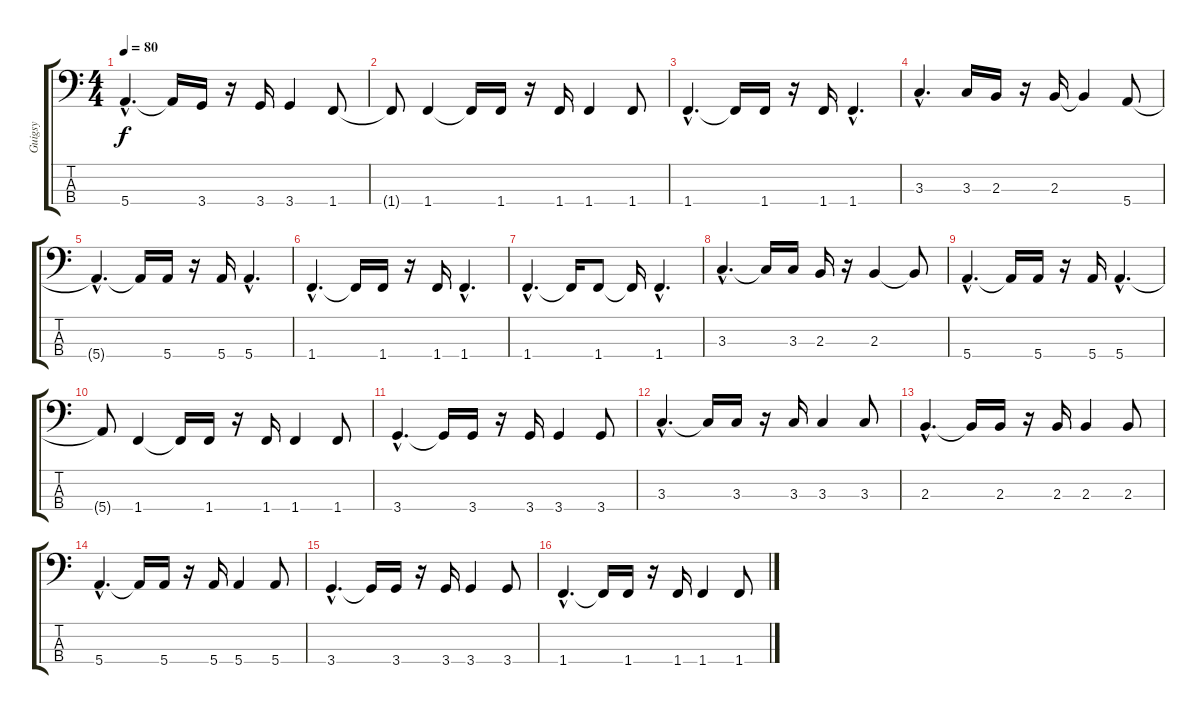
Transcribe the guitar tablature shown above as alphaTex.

\track ("Guigsy" "Guigsy") {instrument electricbasspick}
\staff {score tabs}
\tuning (G2 D2 A1 E1) {hide}
\ts (4 4)
\tempo 80
\clef f4
\ks c
5.4{hac}.4{d dy f} 5.4{t}.16 3.4.16 r.16 3.4.16 3.4.4 1.4.8 |
1.4{t}.8 1.4.4 1.4{t}.16 1.4.16 r.16 1.4.16 1.4.4 1.4.8 |
1.4{hac}.4{d} 1.4{t}.16 1.4.16 r.16 1.4.16 1.4{hac}.4{d} |
3.3{hac}.4{d} 3.3.16 2.3.16 r.16 2.3.16 2.3{t}.4 5.4.8 |
5.4{hac t}.4{d} 5.4{t}.16 5.4.16 r.16 5.4.16 5.4{hac}.4{d} |
1.4{hac}.4{d} 1.4{t}.16 1.4.16 r.16 1.4.16 1.4{hac}.4{d} |
1.4{hac}.4{d} 1.4{t}.16 1.4.8 1.4{t}.16 1.4{hac}.4{d} |
3.3{hac}.4{d} 3.3{t}.16 3.3.16 2.3.16 r.16 2.3.4 2.3{t}.8 |
5.4{hac}.4{d} 5.4{t}.16 5.4.16 r.16 5.4.16 5.4{hac}.4{d} |
5.4{t}.8 1.4.4 1.4{t}.16 1.4.16 r.16 1.4.16 1.4.4 1.4.8 |
3.4{hac}.4{d} 3.4{t}.16 3.4.16 r.16 3.4.16 3.4.4 3.4.8 |
3.3{hac}.4{d} 3.3{t}.16 3.3.16 r.16 3.3.16 3.3.4 3.3.8 |
2.3{hac}.4{d} 2.3{t}.16 2.3.16 r.16 2.3.16 2.3.4 2.3.8 |
5.4{hac}.4{d} 5.4{t}.16 5.4.16 r.16 5.4.16 5.4.4 5.4.8 |
3.4{hac}.4{d} 3.4{t}.16 3.4.16 r.16 3.4.16 3.4.4 3.4.8 |
1.4{hac}.4{d} 1.4{t}.16 1.4.16 r.16 1.4.16 1.4.4 1.4.8
